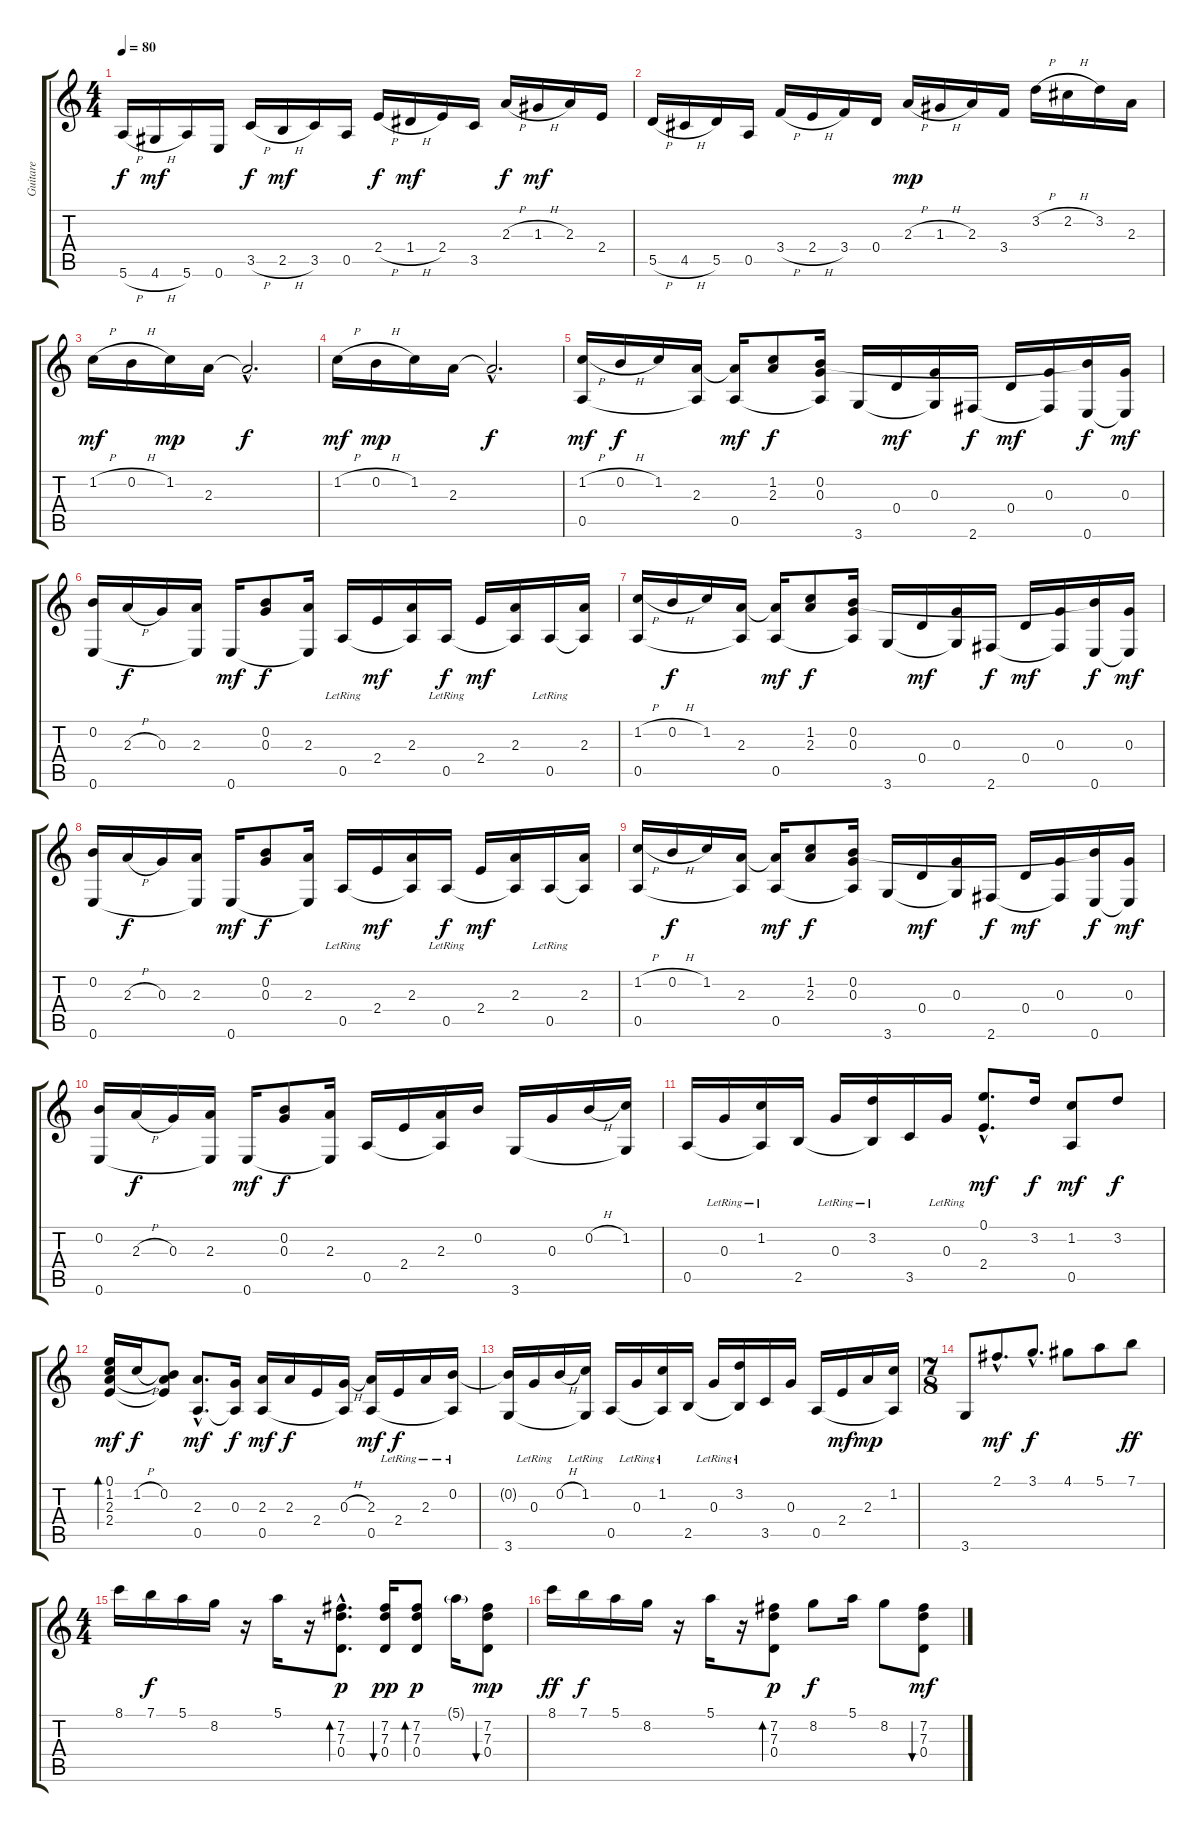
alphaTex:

\track ("Guitare" "Guitare") {instrument acousticguitarnylon}
\staff {score tabs}
\tuning (E4 B3 G3 D3 A2 E2) {hide}
\ts (4 4)
\tempo 80
\clef g2
\ks c
5.6{h}.16{dy f} 4.6{h}.16{dy mf} 5.6.16 0.6.16 3.5{h}.16{dy f} 2.5{h}.16{dy mf} 3.5.16 0.5.16 2.4{h}.16{dy f} 1.4{h}.16{dy mf} 2.4.16 3.5.16 2.3{h}.16{dy f} 1.3{h}.16{dy mf} 2.3.16 2.4.16 |
5.5{h}.16 4.5{h}.16 5.5.16 0.5.16 3.4{h}.16 2.4{h}.16 3.4.16 0.4.16 2.3{h}.16{dy mp} 1.3{h}.16 2.3.16 3.4.16 3.2{h}.16 2.2{h}.16 3.2.16 2.3.16 |
1.2{h}.16{dy mf} 0.2{h}.16 1.2.16{dy mp} 2.3.16 2.3{hac t}.2{d dy f} |
1.2{h}.16{dy mf} 0.2{h}.16{dy mp} 1.2.16 2.3.16 2.3{hac t}.2{d dy f} |
(1.2{h} 0.5).16{dy mf} 0.2{h}.16{dy f} 1.2.16 (2.3 0.5{t}).16 (2.3{t} 0.5).16{dy mf} (1.2 2.3).8{dy f} (0.2 0.3 0.5{t}).16 3.6.16 0.4.16{dy mf} (0.3 3.6{t}).16 2.6.16{dy f} 0.4.16{dy mf} (0.3 2.6{t}).16 (0.2{t} 0.6).16{dy f} (0.3 0.6{t}).16{dy mf} |
(0.2 0.6).16 2.3{h}.16{dy f} 0.3.16 (2.3 0.6{t}).16 0.6.16{dy mf} (0.2 0.3).8{dy f} (2.3 0.6{t}).16 0.5{lr}.16 2.4.16{dy mf} (2.3 0.5{t}).16 0.5{lr}.16{dy f} 2.4.16{dy mf} (2.3 0.5{t}).16 0.5{lr}.16 (2.3 0.5{t}).16 |
(1.2{h} 0.5).16 0.2{h}.16{dy f} 1.2.16 (2.3 0.5{t}).16 (2.3{t} 0.5).16{dy mf} (1.2 2.3).8{dy f} (0.2 0.3 0.5{t}).16 3.6.16 0.4.16{dy mf} (0.3 3.6{t}).16 2.6.16{dy f} 0.4.16{dy mf} (0.3 2.6{t}).16 (0.2{t} 0.6).16{dy f} (0.3 0.6{t}).16{dy mf} |
(0.2 0.6).16 2.3{h}.16{dy f} 0.3.16 (2.3 0.6{t}).16 0.6.16{dy mf} (0.2 0.3).8{dy f} (2.3 0.6{t}).16 0.5{lr}.16 2.4.16{dy mf} (2.3 0.5{t}).16 0.5{lr}.16{dy f} 2.4.16{dy mf} (2.3 0.5{t}).16 0.5{lr}.16 (2.3 0.5{t}).16 |
(1.2{h} 0.5).16 0.2{h}.16{dy f} 1.2.16 (2.3 0.5{t}).16 (2.3{t} 0.5).16{dy mf} (1.2 2.3).8{dy f} (0.2 0.3 0.5{t}).16 3.6.16 0.4.16{dy mf} (0.3 3.6{t}).16 2.6.16{dy f} 0.4.16{dy mf} (0.3 2.6{t}).16 (0.2{t} 0.6).16{dy f} (0.3 0.6{t}).16{dy mf} |
(0.2 0.6).16 2.3{h}.16{dy f} 0.3.16 (2.3 0.6{t}).16 0.6.16{dy mf} (0.2 0.3).8{dy f} (2.3 0.6{t}).16 0.5.16 2.4.16 (2.3 0.5{t}).16 0.2.16 3.6.16 0.3.16 0.2{h}.16 (1.2 3.6{t}).16 |
0.5.16 0.3{lr}.16 (1.2{lr} 0.5{t}).16 2.5.16 0.3{lr}.16 (3.2{lr} 2.5{t}).16 3.5.16 0.3{lr}.16 (0.1{hac} 2.4{hac}).8{d dy mf} 3.2.16{dy f} (1.2 0.5).8{dy mf} 3.2.8{dy f} |
(0.1 1.2 2.3 2.4).16{bd 240 dy mf} 1.2{h}.16{dy f} (0.2 2.3{t} 2.4{t}).8 (2.3{hac} 0.5{hac}).8{d dy mf} (0.3 0.5{t}).16{dy f} (2.3 0.5).16{dy mf} 2.3.16{dy f} 2.4.16 (0.3{h} 0.5{t}).16 (2.3 0.5).16{dy mf} 2.4{lr}.16{dy f} 2.3{lr}.16 (0.2{lr} 0.5{t}).16 |
(0.2{t} 3.6).16 0.3{lr}.16 0.2{h}.16 (1.2{lr} 3.6{t}).16 0.5.16 0.3{lr}.16 (1.2{lr} 0.5{t}).16 2.5.16 0.3{lr}.16 (3.2{lr} 2.5{t}).16 3.5.16 0.3.16 0.5.16 2.4.16{dy mf} 2.3.16{dy mp} (1.2 0.5{t}).16 |
\ts (7 8)
3.6.8 2.1{hac}.8{d dy mf} 3.1{hac}.8{d dy f} 4.1.8 5.1.8 7.1.8{dy ff} |
\ts (4 4)
8.1.16 7.1.16{dy f} 5.1.16 8.2.16 r.16 5.1.16 r.16 (7.2{hac} 7.3{hac} 0.4{hac}).8{d bd 60 dy p} (7.2 7.3 0.4).16{bu 60 dy pp} (7.2 7.3 0.4).8{bd 60 dy p} 5.1{g}.16 (7.2 7.3 0.4).8{bu 60 dy mp} |
8.1.16{dy ff} 7.1.16{dy f} 5.1.16 8.2.16 r.16 5.1.16 r.16 (7.2 7.3 0.4).8{bd 60 dy p} 8.2.8{dy f} 5.1.16 8.2.8 (7.2 7.3 0.4).8{bu 240 dy mf}
